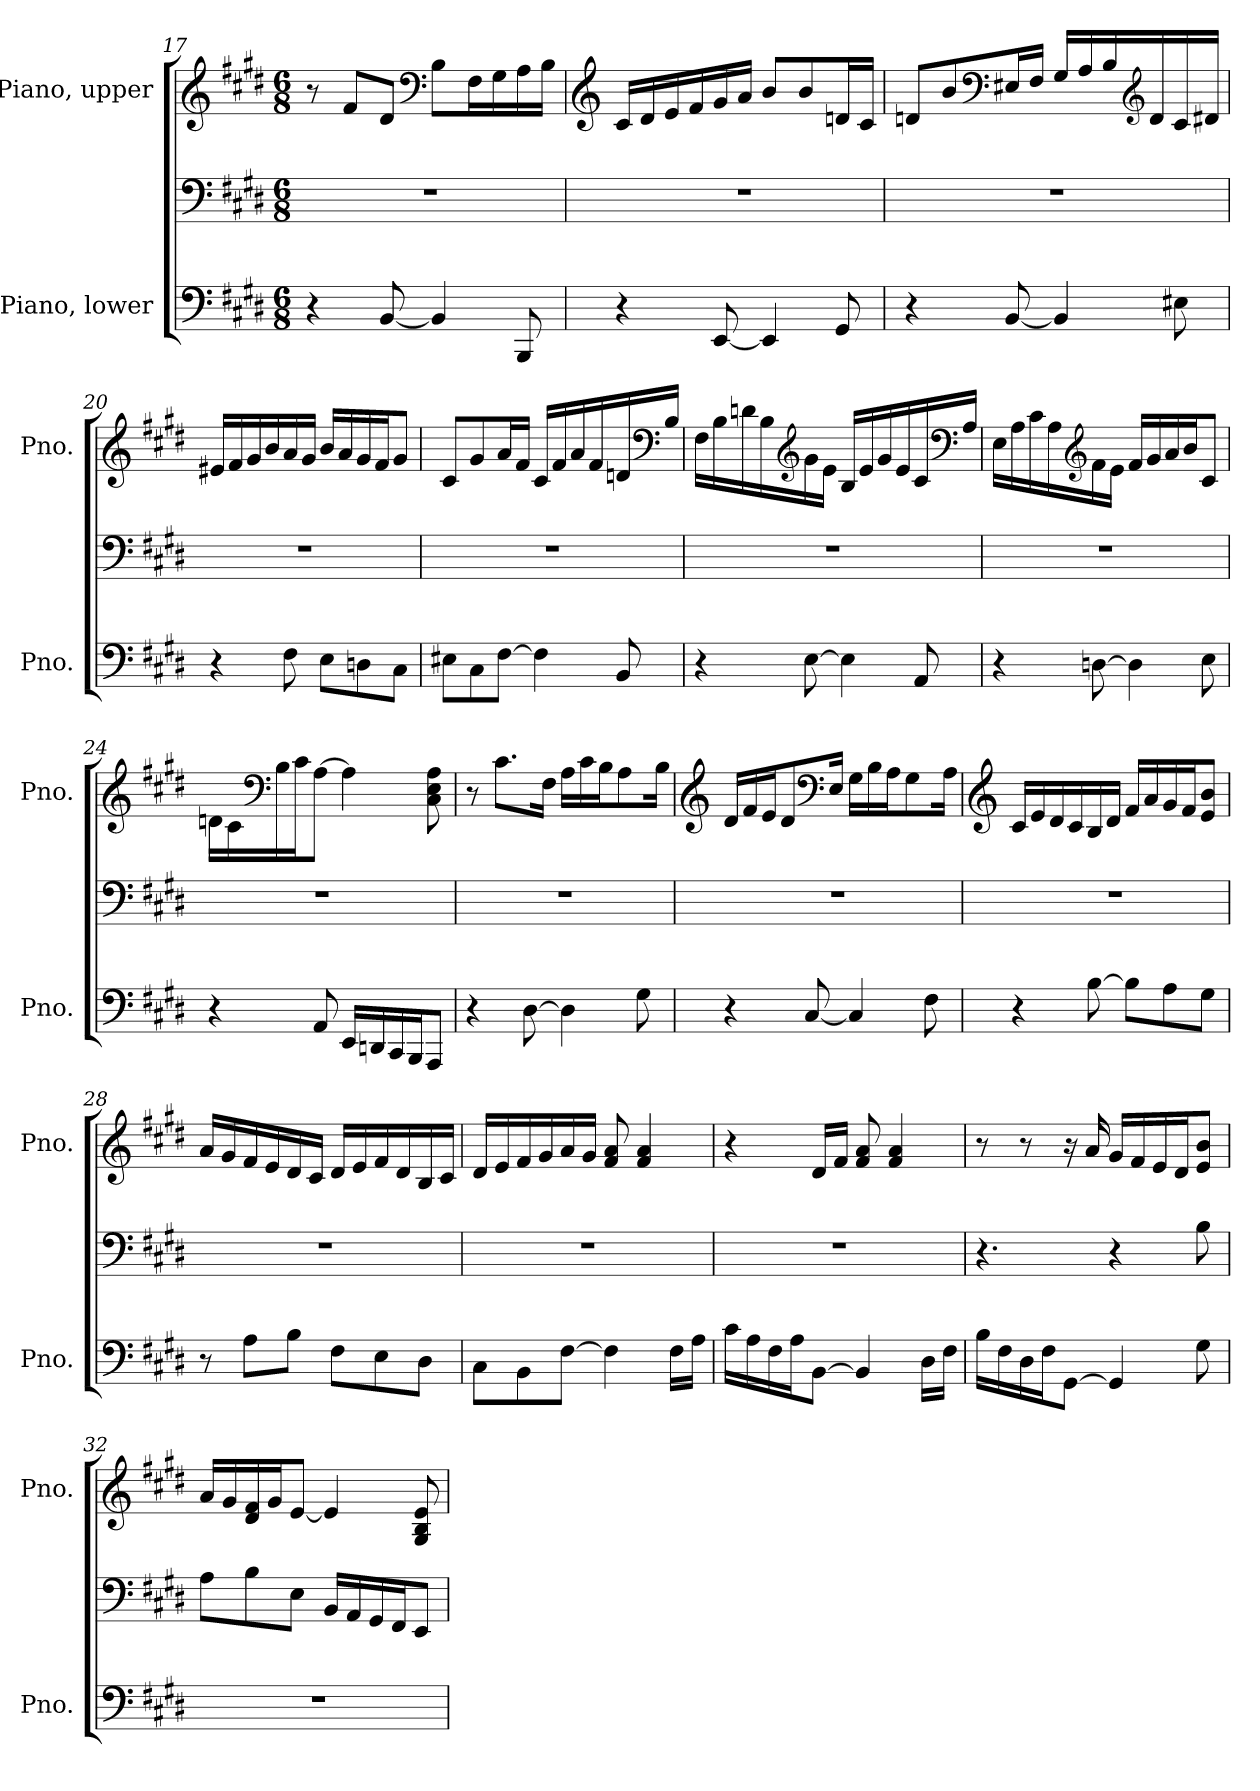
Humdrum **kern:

**kern	**kern	**kern
*part2	*part2	*part1
*staff3	*staff2	*staff1
*I"Piano, lower	*	*I"Piano, upper
*I'Pno.	*	*I'Pno.
*clefF4	*clefF4	*clefG2
*k[f#c#g#d#]	*k[f#c#g#d#]	*k[f#c#g#d#]
*M6/8	*M6/8	*M6/8
=17	=17	=17
4r	2.r	8r
.	.	8f#/L
[8BB/	.	8d#/J
*	*	*clefF4
4BB/]	.	8B\L
.	.	16F#\L
.	.	16G#\
8BBB/	.	16A\
.	.	16B\JJ
!!LO:LB:g=z
=18	=18	=18
*	*	*clefG2
4r	2.r	16c#/LL
.	.	16d#/
.	.	16e/
.	.	16f#/
[8EE/	.	16g#/
.	.	16a/JJ
4EE/]	.	8b/L
.	.	8b/
8GG#/	.	16dn/L
.	.	16c#/JJ
=19	=19	=19
4r	2.r	8dn/L
.	.	8b/
*	*	*clefF4
[8BB/	.	16E#X/L
.	.	16F#/JJ
4BB/]	.	16G#/LL
.	.	16A/
.	.	16B/
*	*	*clefG2
.	.	16d/
8E#X\	.	16c#/
.	.	16d#X/JJ
=20	=20	=20
4r	2.r	16e#X/LL
.	.	16f#/
.	.	16g#/
.	.	16b/
8F#\	.	16a/
.	.	16g#/JJ
8E\L	.	16b/LL
.	.	16a/
8Dn\	.	16g#/
.	.	16f#/J
8C#\J	.	8g#/J
!!LO:LB:g=z
=21	=21	=21
8E#X\L	2.r	8c#/L
8C#\	.	8g#/
[8F#\J	.	16a/L
.	.	16f#/JJ
4F#\]	.	16c#/LL
.	.	16f#/
.	.	16a/
.	.	16f#/
8BB/	.	16dn/
*	*	*clefF4
.	.	16B/JJ
=22	=22	=22
4r	2.r	16F#\LL
.	.	16B\
.	.	16dn\
.	.	16B\
*	*	*clefG2
[8E\	.	16g#\
.	.	16e\JJ
4E\]	.	16B/LL
.	.	16e/
.	.	16g#/
.	.	16e/
8AA/	.	16c#/
*	*	*clefF4
.	.	16A/JJ
!!LO:PB:g=z
=23	=23	=23
4r	2.r	16E\LL
.	.	16A\
.	.	16c#\
.	.	16A\
*	*	*clefG2
[8Dn\	.	16f#\
.	.	16e\JJ
4D\]	.	16f#/LL
.	.	16g#/
.	.	16a/
.	.	16b/J
8E\	.	8c#/J
=24	=24	=24
4r	2.r	16dn\LL
.	.	16c#\
*	*	*clefF4
.	.	16B\
.	.	16c#\J
8AA/	.	[8A\J
16EE/LL	.	4A\]
16DDn/	.	.
16CC#/	.	.
16BBB/J	.	.
8AAA/J	.	8C#\ 8E\ 8A\
=25	=25	=25
4r	2.r	8r
.	.	8.c#\L
[8D#\	.	.
.	.	16F#\Jk
4D#\]	.	16A\LL
.	.	16c#\
.	.	16B\J
.	.	8A\
8G#\	.	.
.	.	16B\Jk
!!LO:LB:g=z
=26	=26	=26
*	*	*clefG2
4r	2.r	16d#/LL
.	.	16f#/
.	.	16e/J
.	.	8d#/
[8C#/	.	.
*	*	*clefF4
.	.	16E/Jk
4C#/]	.	16G#\LL
.	.	16B\
.	.	16A\J
.	.	8G#\
8F#\	.	.
.	.	16A\Jk
=27	=27	=27
*	*	*clefG2
4r	2.r	16c#/LL
.	.	16e/
.	.	16d#/
.	.	16c#/
[8B\	.	16B/
.	.	16d#/JJ
8B\L]	.	16f#/LL
.	.	16a/
8A\	.	16g#/
.	.	16f#/J
8G#\J	.	8e/ 8b/J
=28	=28	=28
8r	2.r	16a/LL
.	.	16g#/
8A\L	.	16f#/
.	.	16e/
8B\J	.	16d#/
.	.	16c#/JJ
8F#\L	.	16d#/LL
.	.	16e/
8E\	.	16f#/
.	.	16d#/
8D#\J	.	16B/
.	.	16c#/JJ
!!LO:LB:g=z
=29	=29	=29
8C#\L	2.r	16d#/LL
.	.	16e/
8BB\	.	16f#/
.	.	16g#/
[8F#\J	.	16a/
.	.	16g#/JJ
4F#\]	.	8f#/ 8a/
.	.	4f#/ 4a/
16F#\LL	.	.
16A\JJ	.	.
=30	=30	=30
16c#\LL	2.r	4r
16A\	.	.
16F#\	.	.
16A\J	.	.
[8BB\J	.	16d#/LL
.	.	16f#/JJ
4BB/]	.	8f#/ 8a/
.	.	4f#/ 4a/
16D#\LL	.	.
16F#\JJ	.	.
=31	=31	=31
16B\LL	4.r	8r
16F#\	.	.
16D#\	.	8r
16F#\J	.	.
[8GG#\J	.	16r
.	.	16a/
4GG#/]	4r	16g#/LL
.	.	16f#/
.	.	16e/
.	.	16d#/J
8G#\	8B\	8e/ 8b/J
!!LO:LB:g=z
=32	=32	=32
2.r	8A\L	16a/LL
.	.	16g#/
.	8B\	16d#/ 16f#/
.	.	16g#/J
.	8E\J	[8e/J
.	16BB/LL	4e/]
.	16AA/	.
.	16GG#/	.
.	16FF#/J	.
.	8EE/J	8G#/ 8B/ 8e/
=	=	=
*-	*-	*-
